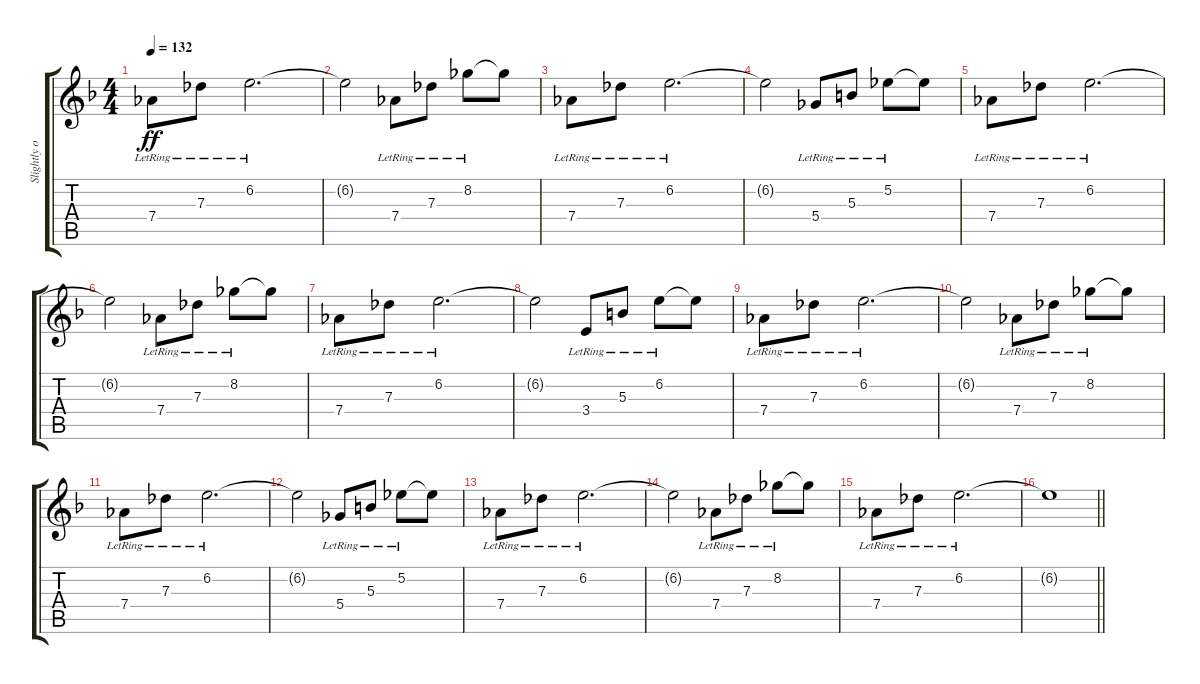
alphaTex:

\track ("Slightly overdriven w\\tremolo" "Slightly o") {instrument electricguitarmuted}
\staff {score tabs}
\tuning (Eb4 Bb3 Gb3 Db3 Ab2 Db2) {hide}
\ts (4 4)
\tempo 132
\clef g2
\ks f
7.4{lr}.8{dy ff} 7.3{lr}.8 6.2{lr}.2{d} |
6.2{t}.2 7.4{lr}.8 7.3{lr}.8 8.2{lr}.8 8.2{t}.8 |
7.4{lr}.8 7.3{lr}.8 6.2{lr}.2{d} |
6.2{t}.2 5.4{lr}.8 5.3{lr}.8 5.2{lr}.8 5.2{t}.8 |
7.4{lr}.8 7.3{lr}.8 6.2{lr}.2{d} |
6.2{t}.2 7.4{lr}.8 7.3{lr}.8 8.2{lr}.8 8.2{t}.8 |
7.4{lr}.8 7.3{lr}.8 6.2{lr}.2{d} |
6.2{t}.2 3.4{lr}.8 5.3{lr}.8 6.2{lr}.8 6.2{t}.8 |
7.4{lr}.8 7.3{lr}.8 6.2{lr}.2{d} |
6.2{t}.2 7.4{lr}.8 7.3{lr}.8 8.2{lr}.8 8.2{t}.8 |
7.4{lr}.8 7.3{lr}.8 6.2{lr}.2{d} |
6.2{t}.2 5.4{lr}.8 5.3{lr}.8 5.2{lr}.8 5.2{t}.8 |
7.4{lr}.8 7.3{lr}.8 6.2{lr}.2{d} |
6.2{t}.2 7.4{lr}.8 7.3{lr}.8 8.2{lr}.8 8.2{t}.8 |
7.4{lr}.8 7.3{lr}.8 6.2{lr}.2{d} |
\barLineRight lightlight
6.2{t}.1
